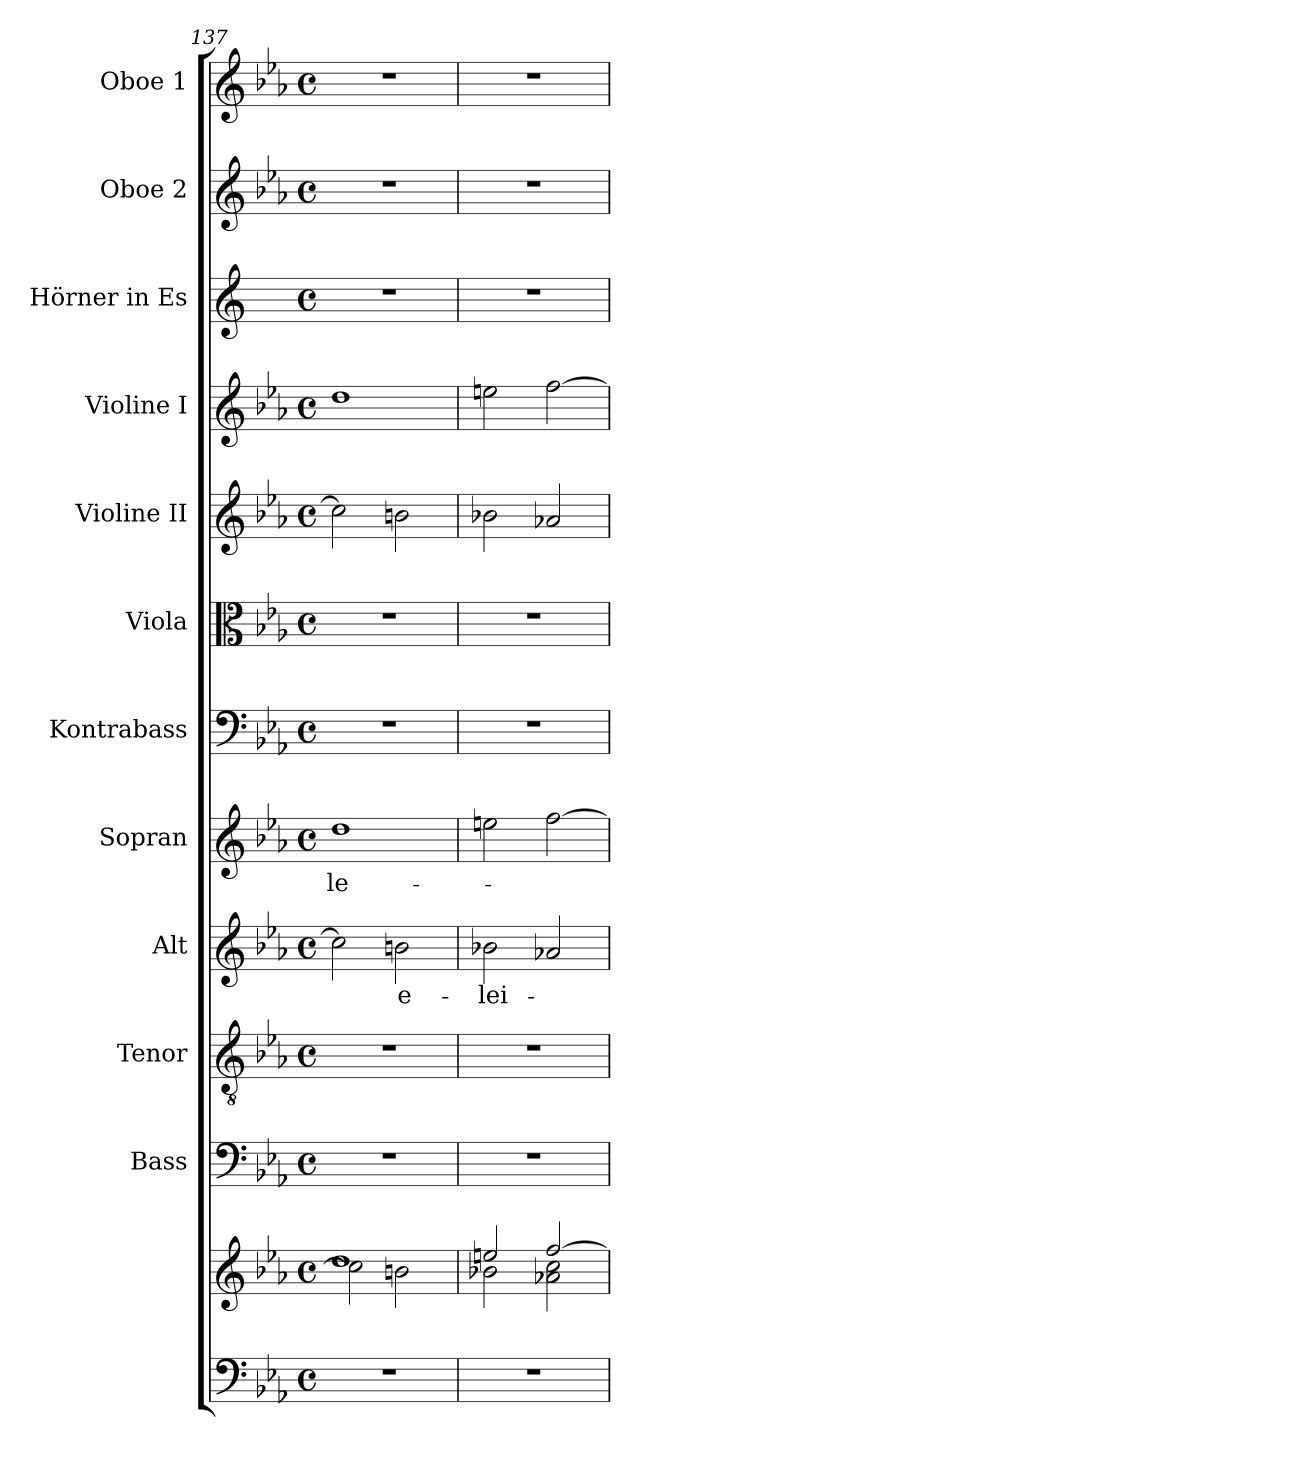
**kern	**kern	**kern	**kern	**kern	**text	**kern	**text	**kern	**kern	**kern	**kern	**kern	**kern	**kern
*part12	*part12	*part11	*part10	*part9	*part9	*part8	*part8	*part7	*part6	*part5	*part4	*part3	*part2	*part1
*staff13	*staff12	*staff11	*staff10	*staff9	*staff9	*staff8	*staff8	*staff7	*staff6	*staff5	*staff4	*staff3	*staff2	*staff1
*	*	*I"Bass	*I"Tenor	*I"Alt	*	*I"Sopran	*	*I"Kontrabass	*I"Viola	*I"Violine II	*I"Violine I	*I"Hörner in Es	*I"Oboe 2	*I"Oboe 1
*	*	*I'B.	*I'T.	*I'A.	*	*I'S.	*	*I'Kb.	*I'Vla.	*I'Vl. II	*I'Vl. I	*	*I'Ob. 2	*I'Ob. 1
*clefF4	*clefG2	*clefF4	*clefGv2	*clefG2	*	*clefG2	*	*clefF4	*clefC3	*clefG2	*clefG2	*clefG2	*clefG2	*clefG2
*	*	*	*	*	*	*	*	*ITrd7c12	*	*	*	*ITrd5c9	*	*
*k[b-e-a-]	*k[b-e-a-]	*k[b-e-a-]	*k[b-e-a-]	*k[b-e-a-]	*	*k[b-e-a-]	*	*k[b-e-a-]	*k[b-e-a-]	*k[b-e-a-]	*k[b-e-a-]	*k[b-e-a-]	*k[b-e-a-]	*k[b-e-a-]
*E-:	*E-:	*E-:	*E-:	*E-:	*	*E-:	*	*E-:	*E-:	*E-:	*E-:	*E-:	*E-:	*E-:
*M4/4	*M4/4	*M4/4	*M4/4	*M4/4	*	*M4/4	*	*M4/4	*M4/4	*M4/4	*M4/4	*M4/4	*M4/4	*M4/4
*met(c)	*met(c)	*met(c)	*met(c)	*met(c)	*	*met(c)	*	*met(c)	*met(c)	*met(c)	*met(c)	*met(c)	*met(c)	*met(c)
=137	=137	=137	=137	=137	=137	=137	=137	=137	=137	=137	=137	=137	=137	=137
*	*^	*	*	*	*	*	*	*	*	*	*	*	*	*
!	!	!	!	!	!	!	!	!LO:LY:b	!	!	!	!	!	!	!
1r	1dd	2cc\]	1r	1r	2cc\]	.	1dd	-le-	1r	1r	2cc\]	1dd	1r	1r	1r
!	!	!	!	!	!	!LO:LY:b	!	!	!	!	!	!	!	!	!
.	.	2bn\	.	.	2bn\	e-	.	.	.	.	2bn\	.	.	.	.
=138	=138	=138	=138	=138	=138	=138	=138	=138	=138	=138	=138	=138	=138	=138	=138
!	!	!	!	!	!	!LO:LY:b	!	!	!	!	!	!	!	!	!
1r	2een/	2b-X\	1r	1r	2b-X\	-lei-	2een\	.	1r	1r	2b-X\	2een\	1r	1r	1r
.	[>2ff/	2a-X\ 2cc\	.	.	2a-X/	.	[2ff\	.	.	.	2a-X/	[2ff\	.	.	.
*	*v	*v	*	*	*	*	*	*	*	*	*	*	*	*	*
=	=	=	=	=	=	=	=	=	=	=	=	=	=	=
*-	*-	*-	*-	*-	*-	*-	*-	*-	*-	*-	*-	*-	*-	*-
